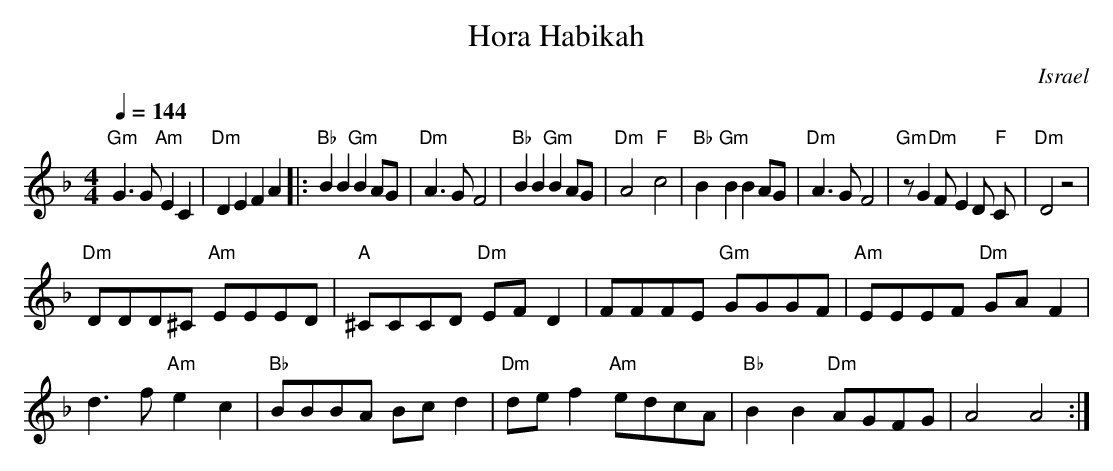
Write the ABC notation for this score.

X:1
T:Hora Habikah
O:Israel
L:1/8
M:4/4
Q:1/4=144
K:Dm
"Gm" G3 G  "Am" E2 C2 | "Dm" D2 E2 F2 A2\
|:"Bb" B2 B2 "Gm" B2 AG |"Dm"  A3 G F4 | "Bb" B2 B2"Gm"  B2 AG | "Dm" A4 "F" c4|\
"Bb" B2  "Gm" B2 B2 AG | "Dm" A3 G F4| "Gm" z G2 "Dm" F E2 D"F" C| "Dm" D4 z4|
"Dm" DDD^C "Am" EEED| "A" ^CCCD "Dm"EF D2| FFFE "Gm" GGGF| "Am"EEEF "Dm"GA F2|
d3 f "Am" e2 c2| "Bb" BBBA Bc d2| "Dm" de f2 "Am" edcA| "Bb" B2 B2 "Dm" AGFG | A4 A4 :|
